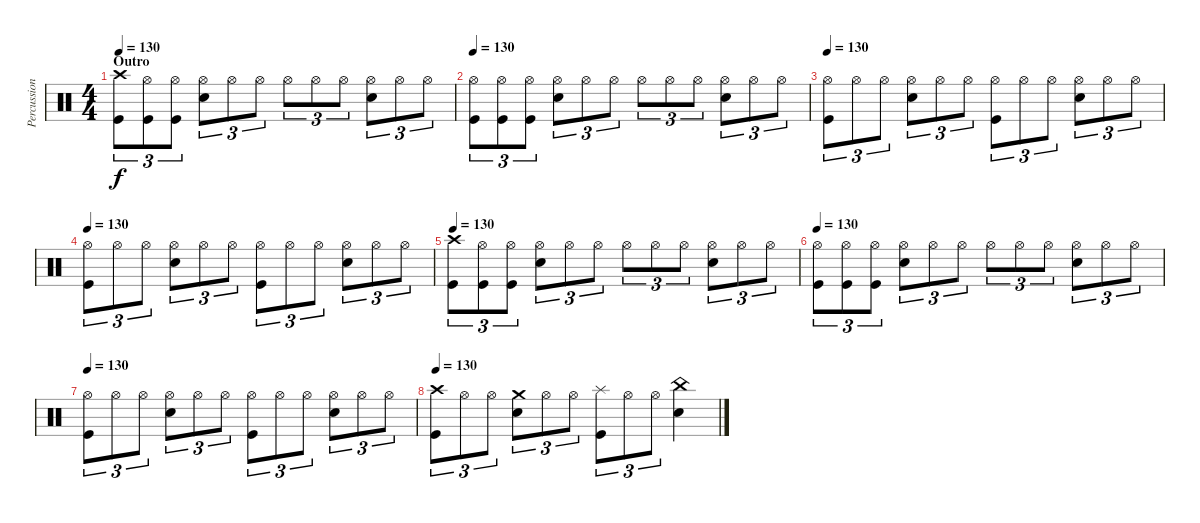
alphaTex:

\track ("Percussion" "Percussion") {instrument percussion}
\staff {score}
\articulation defaults
\ts (4 4)
\section ("" "Outro")
\tempo 130
\clef neutral
\ks c
("Crash high (hit)" "Kick (hit)").8{tu (3 2) dy f} ("Hi-Hat (open)" "Kick (hit)").8{tu (3 2)} ("Hi-Hat (open)" "Kick (hit)").8{tu (3 2)} ("Hi-Hat (open)" "Electric Snare (hit)").8{tu (3 2)} "Hi-Hat (open)".8{tu (3 2)} "Hi-Hat (open)".8{tu (3 2)} "Hi-Hat (open)".8{tu (3 2)} "Hi-Hat (open)".8{tu (3 2)} "Hi-Hat (open)".8{tu (3 2)} ("Hi-Hat (open)" "Electric Snare (hit)").8{tu (3 2)} "Hi-Hat (open)".8{tu (3 2)} "Hi-Hat (open)".8{tu (3 2)} |
\tempo 130
("Hi-Hat (open)" "Kick (hit)").8{tu (3 2)} ("Hi-Hat (open)" "Kick (hit)").8{tu (3 2)} ("Hi-Hat (open)" "Kick (hit)").8{tu (3 2)} ("Hi-Hat (open)" "Electric Snare (hit)").8{tu (3 2)} "Hi-Hat (open)".8{tu (3 2)} "Hi-Hat (open)".8{tu (3 2)} "Hi-Hat (open)".8{tu (3 2)} "Hi-Hat (open)".8{tu (3 2)} "Hi-Hat (open)".8{tu (3 2)} ("Hi-Hat (open)" "Electric Snare (hit)").8{tu (3 2)} "Hi-Hat (open)".8{tu (3 2)} "Hi-Hat (open)".8{tu (3 2)} |
\tempo 130
("Hi-Hat (open)" "Kick (hit)").8{tu (3 2)} "Hi-Hat (open)".8{tu (3 2)} "Hi-Hat (open)".8{tu (3 2)} ("Hi-Hat (open)" "Electric Snare (hit)").8{tu (3 2)} "Hi-Hat (open)".8{tu (3 2)} "Hi-Hat (open)".8{tu (3 2)} ("Hi-Hat (open)" "Kick (hit)").8{tu (3 2)} "Hi-Hat (open)".8{tu (3 2)} "Hi-Hat (open)".8{tu (3 2)} ("Hi-Hat (open)" "Electric Snare (hit)").8{tu (3 2)} "Hi-Hat (open)".8{tu (3 2)} "Hi-Hat (open)".8{tu (3 2)} |
\tempo 130
("Hi-Hat (open)" "Kick (hit)").8{tu (3 2)} "Hi-Hat (open)".8{tu (3 2)} "Hi-Hat (open)".8{tu (3 2)} ("Hi-Hat (open)" "Electric Snare (hit)").8{tu (3 2)} "Hi-Hat (open)".8{tu (3 2)} "Hi-Hat (open)".8{tu (3 2)} ("Hi-Hat (open)" "Kick (hit)").8{tu (3 2)} "Hi-Hat (open)".8{tu (3 2)} "Hi-Hat (open)".8{tu (3 2)} ("Hi-Hat (open)" "Electric Snare (hit)").8{tu (3 2)} "Hi-Hat (open)".8{tu (3 2)} "Hi-Hat (open)".8{tu (3 2)} |
\tempo 130
("Crash high (hit)" "Kick (hit)").8{tu (3 2)} ("Hi-Hat (open)" "Kick (hit)").8{tu (3 2)} ("Hi-Hat (open)" "Kick (hit)").8{tu (3 2)} ("Hi-Hat (open)" "Electric Snare (hit)").8{tu (3 2)} "Hi-Hat (open)".8{tu (3 2)} "Hi-Hat (open)".8{tu (3 2)} "Hi-Hat (open)".8{tu (3 2)} "Hi-Hat (open)".8{tu (3 2)} "Hi-Hat (open)".8{tu (3 2)} ("Hi-Hat (open)" "Electric Snare (hit)").8{tu (3 2)} "Hi-Hat (open)".8{tu (3 2)} "Hi-Hat (open)".8{tu (3 2)} |
\tempo 130
("Hi-Hat (open)" "Kick (hit)").8{tu (3 2)} ("Hi-Hat (open)" "Kick (hit)").8{tu (3 2)} ("Hi-Hat (open)" "Kick (hit)").8{tu (3 2)} ("Hi-Hat (open)" "Electric Snare (hit)").8{tu (3 2)} "Hi-Hat (open)".8{tu (3 2)} "Hi-Hat (open)".8{tu (3 2)} "Hi-Hat (open)".8{tu (3 2)} "Hi-Hat (open)".8{tu (3 2)} "Hi-Hat (open)".8{tu (3 2)} ("Hi-Hat (open)" "Electric Snare (hit)").8{tu (3 2)} "Hi-Hat (open)".8{tu (3 2)} "Hi-Hat (open)".8{tu (3 2)} |
\tempo 130
("Hi-Hat (open)" "Kick (hit)").8{tu (3 2)} "Hi-Hat (open)".8{tu (3 2)} "Hi-Hat (open)".8{tu (3 2)} ("Hi-Hat (open)" "Electric Snare (hit)").8{tu (3 2)} "Hi-Hat (open)".8{tu (3 2)} "Hi-Hat (open)".8{tu (3 2)} ("Hi-Hat (open)" "Kick (hit)").8{tu (3 2)} "Hi-Hat (open)".8{tu (3 2)} "Hi-Hat (open)".8{tu (3 2)} ("Hi-Hat (open)" "Electric Snare (hit)").8{tu (3 2)} "Hi-Hat (open)".8{tu (3 2)} "Hi-Hat (open)".8{tu (3 2)} |
\tempo 130
("Crash high (hit)" "Kick (hit)").8{tu (3 2)} "Hi-Hat (open)".8{tu (3 2)} "Hi-Hat (open)".8{tu (3 2)} ("Crash medium (hit)" "Electric Snare (hit)").8{tu (3 2)} "Hi-Hat (open)".8{tu (3 2)} "Hi-Hat (open)".8{tu (3 2)} ("Splash (hit)" "Kick (hit)").8{tu (3 2)} "Hi-Hat (open)".8{tu (3 2)} "Hi-Hat (open)".8{tu (3 2)} ("China (hit)" "Electric Snare (hit)").4
